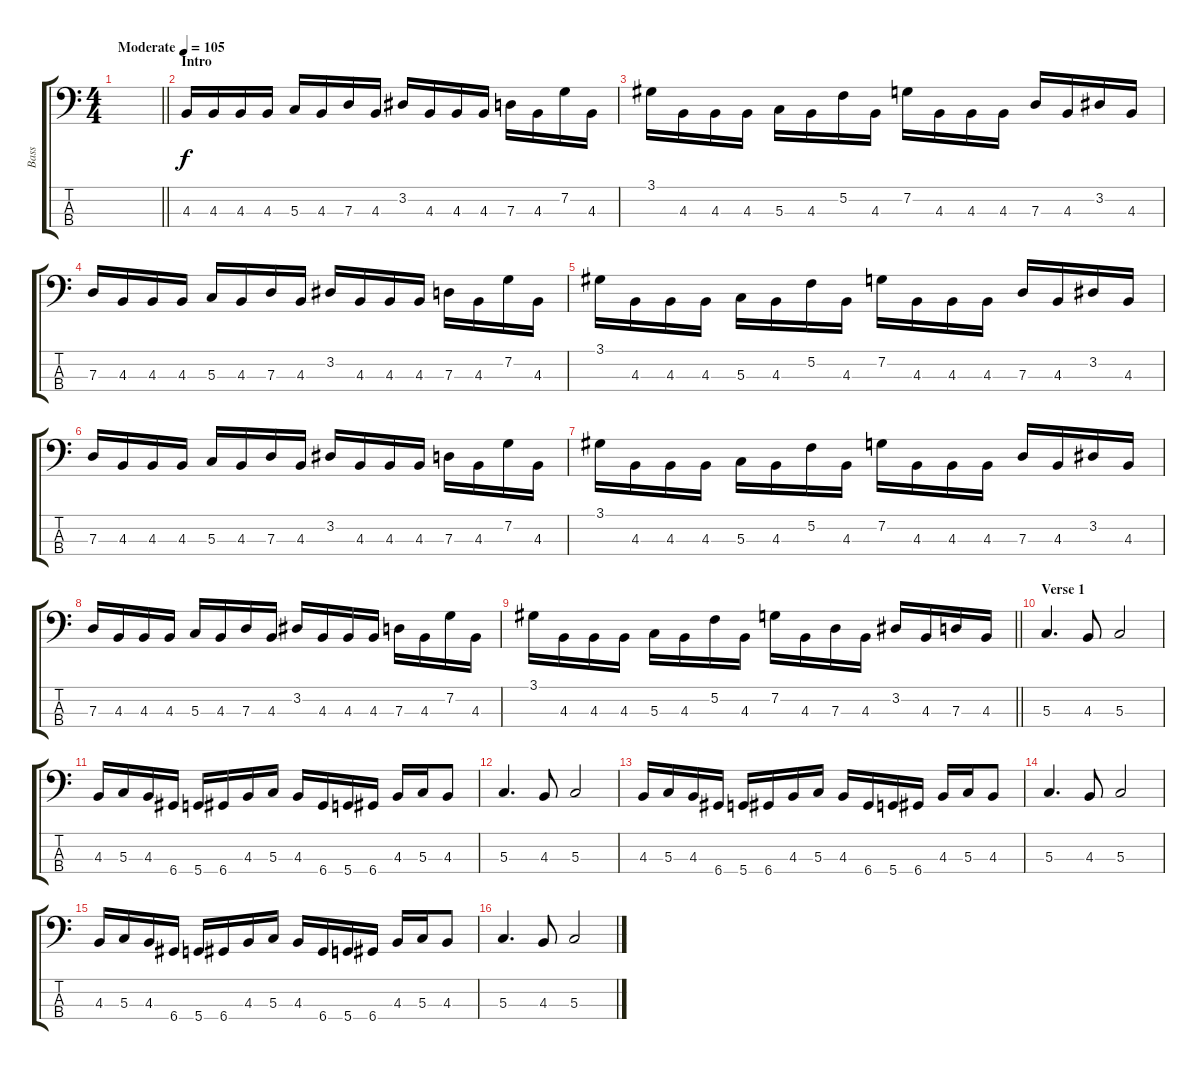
\track ("Bass" "Bass") {instrument electricbassfinger}
\staff {score tabs}
\tuning (F2 C2 G1 D1) {hide}
\ts (4 4)
\tempo (105 "Moderate")
\clef f4
\barLineRight lightlight
\ks c
|
\section ("" "Intro")
4.3.16 4.3.16 4.3.16 4.3.16 5.3.16 4.3.16 7.3.16 4.3.16 3.2.16 4.3.16 4.3.16 4.3.16 7.3.16 4.3.16 7.2.16 4.3.16 |
3.1.16 4.3.16 4.3.16 4.3.16 5.3.16 4.3.16 5.2.16 4.3.16 7.2.16 4.3.16 4.3.16 4.3.16 7.3.16 4.3.16 3.2.16 4.3.16 |
7.3.16 4.3.16 4.3.16 4.3.16 5.3.16 4.3.16 7.3.16 4.3.16 3.2.16 4.3.16 4.3.16 4.3.16 7.3.16 4.3.16 7.2.16 4.3.16 |
3.1.16 4.3.16 4.3.16 4.3.16 5.3.16 4.3.16 5.2.16 4.3.16 7.2.16 4.3.16 4.3.16 4.3.16 7.3.16 4.3.16 3.2.16 4.3.16 |
7.3.16 4.3.16 4.3.16 4.3.16 5.3.16 4.3.16 7.3.16 4.3.16 3.2.16 4.3.16 4.3.16 4.3.16 7.3.16 4.3.16 7.2.16 4.3.16 |
3.1.16 4.3.16 4.3.16 4.3.16 5.3.16 4.3.16 5.2.16 4.3.16 7.2.16 4.3.16 4.3.16 4.3.16 7.3.16 4.3.16 3.2.16 4.3.16 |
7.3.16 4.3.16 4.3.16 4.3.16 5.3.16 4.3.16 7.3.16 4.3.16 3.2.16 4.3.16 4.3.16 4.3.16 7.3.16 4.3.16 7.2.16 4.3.16 |
\barLineRight lightlight
3.1.16 4.3.16 4.3.16 4.3.16 5.3.16 4.3.16 5.2.16 4.3.16 7.2.16 4.3.16 7.3.16 4.3.16 3.2.16 4.3.16 7.3.16 4.3.16 |
\section ("" "Verse 1")
5.3.4{d} 4.3.8 5.3.2 |
4.3.16 5.3.16 4.3.16 6.4.16 5.4.16 6.4.16 4.3.16 5.3.16 4.3.16 6.4.16 5.4.16 6.4.16 4.3.16 5.3.16 4.3.8 |
5.3.4{d} 4.3.8 5.3.2 |
4.3.16 5.3.16 4.3.16 6.4.16 5.4.16 6.4.16 4.3.16 5.3.16 4.3.16 6.4.16 5.4.16 6.4.16 4.3.16 5.3.16 4.3.8 |
5.3.4{d} 4.3.8 5.3.2 |
4.3.16 5.3.16 4.3.16 6.4.16 5.4.16 6.4.16 4.3.16 5.3.16 4.3.16 6.4.16 5.4.16 6.4.16 4.3.16 5.3.16 4.3.8 |
5.3.4{d} 4.3.8 5.3.2
